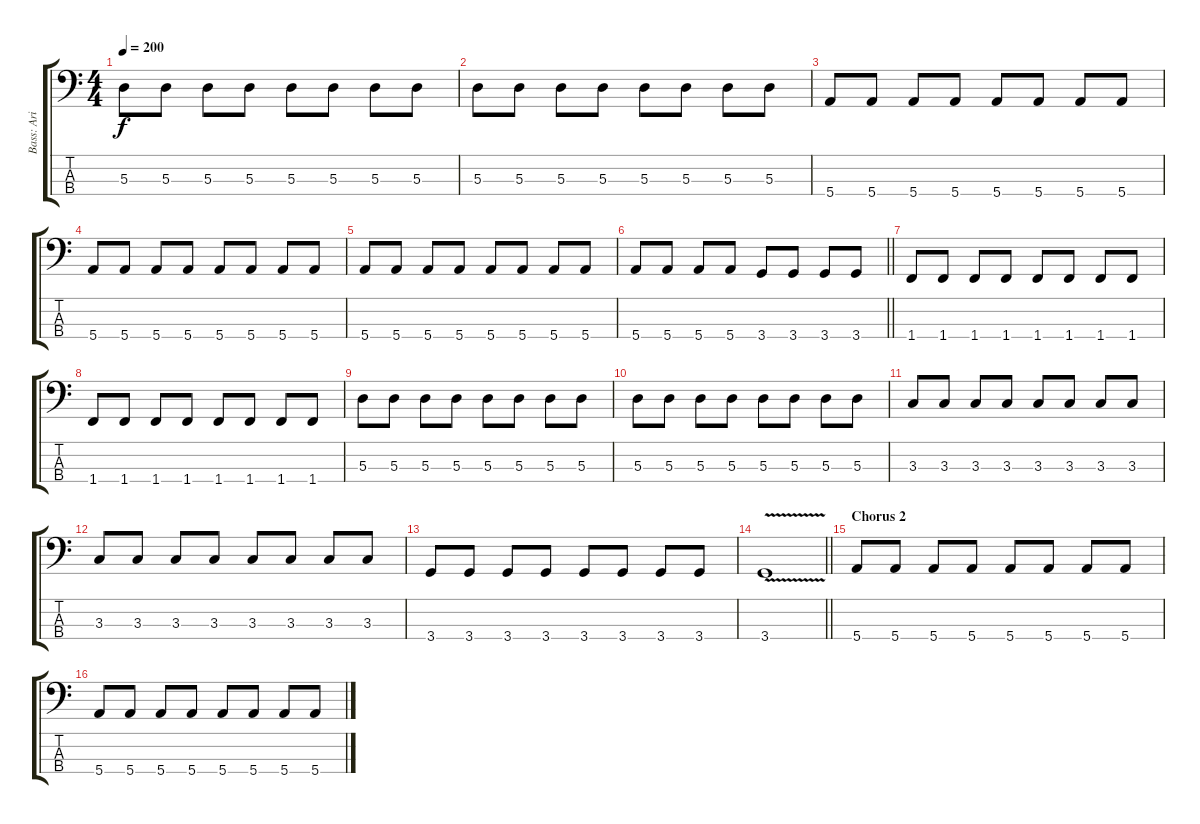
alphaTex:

\track ("Bass: Ari Katajamäki" "Bass: Ari ") {instrument synthbass1}
\staff {score tabs}
\tuning (G2 D2 A1 E1) {hide}
\ts (4 4)
\tempo 200
\clef f4
\ks aminor
5.3.8{dy f} 5.3.8 5.3.8 5.3.8 5.3.8 5.3.8 5.3.8 5.3.8 |
5.3.8 5.3.8 5.3.8 5.3.8 5.3.8 5.3.8 5.3.8 5.3.8 |
5.4.8 5.4.8 5.4.8 5.4.8 5.4.8 5.4.8 5.4.8 5.4.8 |
5.4.8 5.4.8 5.4.8 5.4.8 5.4.8 5.4.8 5.4.8 5.4.8 |
5.4.8 5.4.8 5.4.8 5.4.8 5.4.8 5.4.8 5.4.8 5.4.8 |
\barLineRight lightlight
5.4.8 5.4.8 5.4.8 5.4.8 3.4.8 3.4.8 3.4.8 3.4.8 |
1.4.8 1.4.8 1.4.8 1.4.8 1.4.8 1.4.8 1.4.8 1.4.8 |
1.4.8 1.4.8 1.4.8 1.4.8 1.4.8 1.4.8 1.4.8 1.4.8 |
5.3.8 5.3.8 5.3.8 5.3.8 5.3.8 5.3.8 5.3.8 5.3.8 |
5.3.8 5.3.8 5.3.8 5.3.8 5.3.8 5.3.8 5.3.8 5.3.8 |
3.3.8 3.3.8 3.3.8 3.3.8 3.3.8 3.3.8 3.3.8 3.3.8 |
3.3.8 3.3.8 3.3.8 3.3.8 3.3.8 3.3.8 3.3.8 3.3.8 |
3.4.8 3.4.8 3.4.8 3.4.8 3.4.8 3.4.8 3.4.8 3.4.8 |
\barLineRight lightlight
3.4{v}.1 |
\section ("" "Chorus 2")
5.4.8 5.4.8 5.4.8 5.4.8 5.4.8 5.4.8 5.4.8 5.4.8 |
5.4.8 5.4.8 5.4.8 5.4.8 5.4.8 5.4.8 5.4.8 5.4.8
